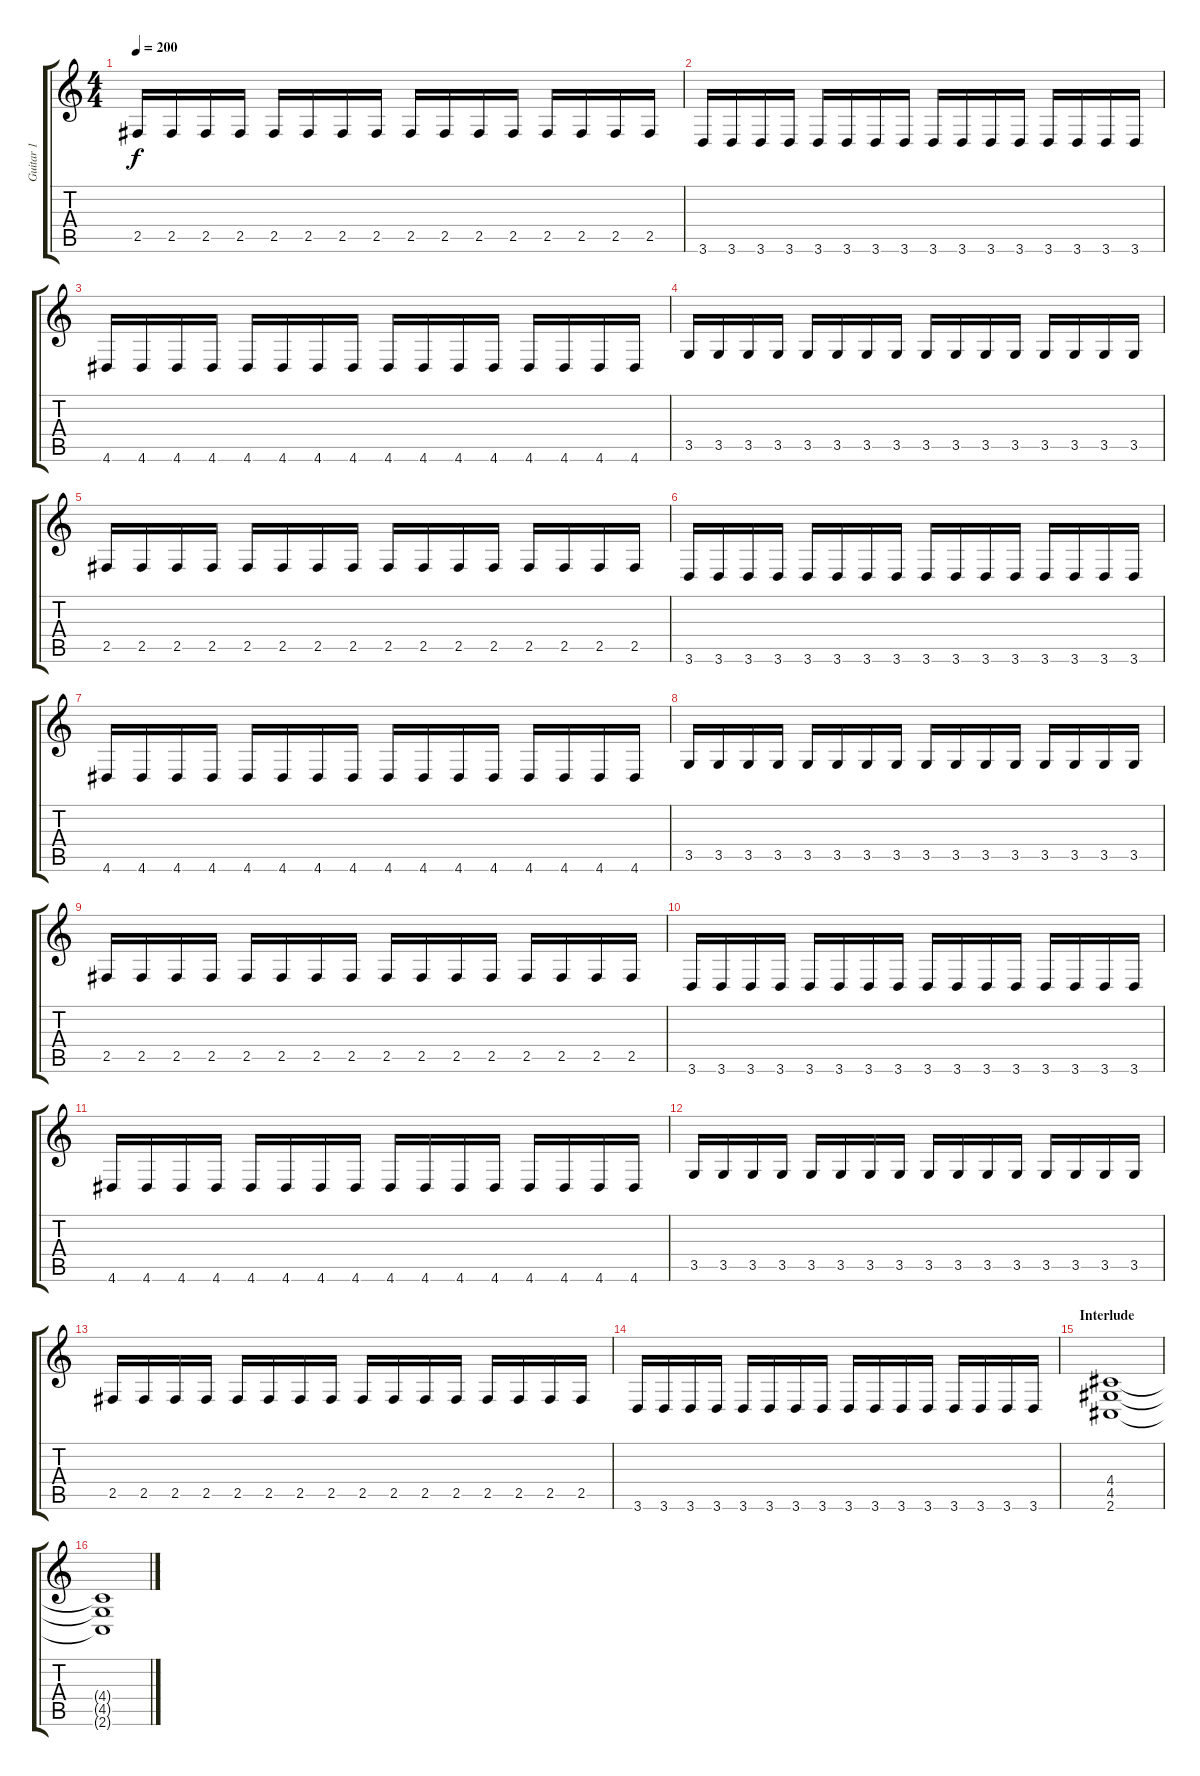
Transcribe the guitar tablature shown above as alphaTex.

\track ("Guitar 1" "Guitar 1") {instrument distortionguitar}
\staff {score tabs}
\tuning (B3 Gb3 D3 A2 E2 B1) {hide}
\ts (4 4)
\tempo 200
\clef g2
\ks c
2.5.16{dy f} 2.5.16 2.5.16 2.5.16 2.5.16 2.5.16 2.5.16 2.5.16 2.5.16 2.5.16 2.5.16 2.5.16 2.5.16 2.5.16 2.5.16 2.5.16 |
3.6.16 3.6.16 3.6.16 3.6.16 3.6.16 3.6.16 3.6.16 3.6.16 3.6.16 3.6.16 3.6.16 3.6.16 3.6.16 3.6.16 3.6.16 3.6.16 |
4.6.16 4.6.16 4.6.16 4.6.16 4.6.16 4.6.16 4.6.16 4.6.16 4.6.16 4.6.16 4.6.16 4.6.16 4.6.16 4.6.16 4.6.16 4.6.16 |
3.5.16 3.5.16 3.5.16 3.5.16 3.5.16 3.5.16 3.5.16 3.5.16 3.5.16 3.5.16 3.5.16 3.5.16 3.5.16 3.5.16 3.5.16 3.5.16 |
2.5.16 2.5.16 2.5.16 2.5.16 2.5.16 2.5.16 2.5.16 2.5.16 2.5.16 2.5.16 2.5.16 2.5.16 2.5.16 2.5.16 2.5.16 2.5.16 |
3.6.16 3.6.16 3.6.16 3.6.16 3.6.16 3.6.16 3.6.16 3.6.16 3.6.16 3.6.16 3.6.16 3.6.16 3.6.16 3.6.16 3.6.16 3.6.16 |
4.6.16 4.6.16 4.6.16 4.6.16 4.6.16 4.6.16 4.6.16 4.6.16 4.6.16 4.6.16 4.6.16 4.6.16 4.6.16 4.6.16 4.6.16 4.6.16 |
3.5.16 3.5.16 3.5.16 3.5.16 3.5.16 3.5.16 3.5.16 3.5.16 3.5.16 3.5.16 3.5.16 3.5.16 3.5.16 3.5.16 3.5.16 3.5.16 |
2.5.16 2.5.16 2.5.16 2.5.16 2.5.16 2.5.16 2.5.16 2.5.16 2.5.16 2.5.16 2.5.16 2.5.16 2.5.16 2.5.16 2.5.16 2.5.16 |
3.6.16 3.6.16 3.6.16 3.6.16 3.6.16 3.6.16 3.6.16 3.6.16 3.6.16 3.6.16 3.6.16 3.6.16 3.6.16 3.6.16 3.6.16 3.6.16 |
4.6.16 4.6.16 4.6.16 4.6.16 4.6.16 4.6.16 4.6.16 4.6.16 4.6.16 4.6.16 4.6.16 4.6.16 4.6.16 4.6.16 4.6.16 4.6.16 |
3.5.16 3.5.16 3.5.16 3.5.16 3.5.16 3.5.16 3.5.16 3.5.16 3.5.16 3.5.16 3.5.16 3.5.16 3.5.16 3.5.16 3.5.16 3.5.16 |
2.5.16 2.5.16 2.5.16 2.5.16 2.5.16 2.5.16 2.5.16 2.5.16 2.5.16 2.5.16 2.5.16 2.5.16 2.5.16 2.5.16 2.5.16 2.5.16 |
3.6.16 3.6.16 3.6.16 3.6.16 3.6.16 3.6.16 3.6.16 3.6.16 3.6.16 3.6.16 3.6.16 3.6.16 3.6.16 3.6.16 3.6.16 3.6.16 |
\section ("" "Interlude")
(4.4 4.5 2.6).1{volume 0} |
(4.4{t} 4.5{t} 2.6{t}).1
